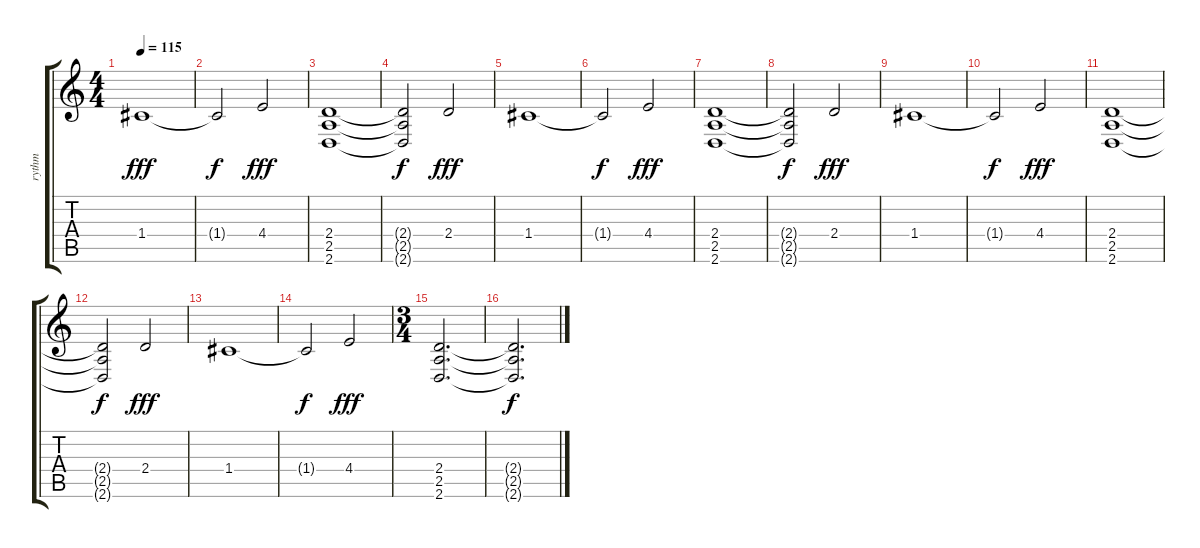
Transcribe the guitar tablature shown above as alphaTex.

\track ("rythm" "rythm") {instrument distortionguitar}
\staff {score tabs}
\tuning (D4 A3 F3 C3 G2 C2) {hide}
\ts (4 4)
\tempo 115
\clef g2
\ks c
1.4.1{dy fff} |
1.4{t}.2{dy f} 4.4.2{dy fff} |
(2.4 2.5 2.6).1 |
(2.4{t} 2.5{t} 2.6{t}).2{dy f} 2.4.2{dy fff} |
1.4.1 |
1.4{t}.2{dy f} 4.4.2{dy fff} |
(2.4 2.5 2.6).1 |
(2.4{t} 2.5{t} 2.6{t}).2{dy f} 2.4.2{dy fff} |
1.4.1 |
1.4{t}.2{dy f} 4.4.2{dy fff} |
(2.4 2.5 2.6).1 |
(2.4{t} 2.5{t} 2.6{t}).2{dy f} 2.4.2{dy fff} |
1.4.1 |
1.4{t}.2{dy f} 4.4.2{dy fff} |
\ts (3 4)
(2.4 2.5 2.6).2{d} |
(2.4{t} 2.5{t} 2.6{t}).2{d dy f}
